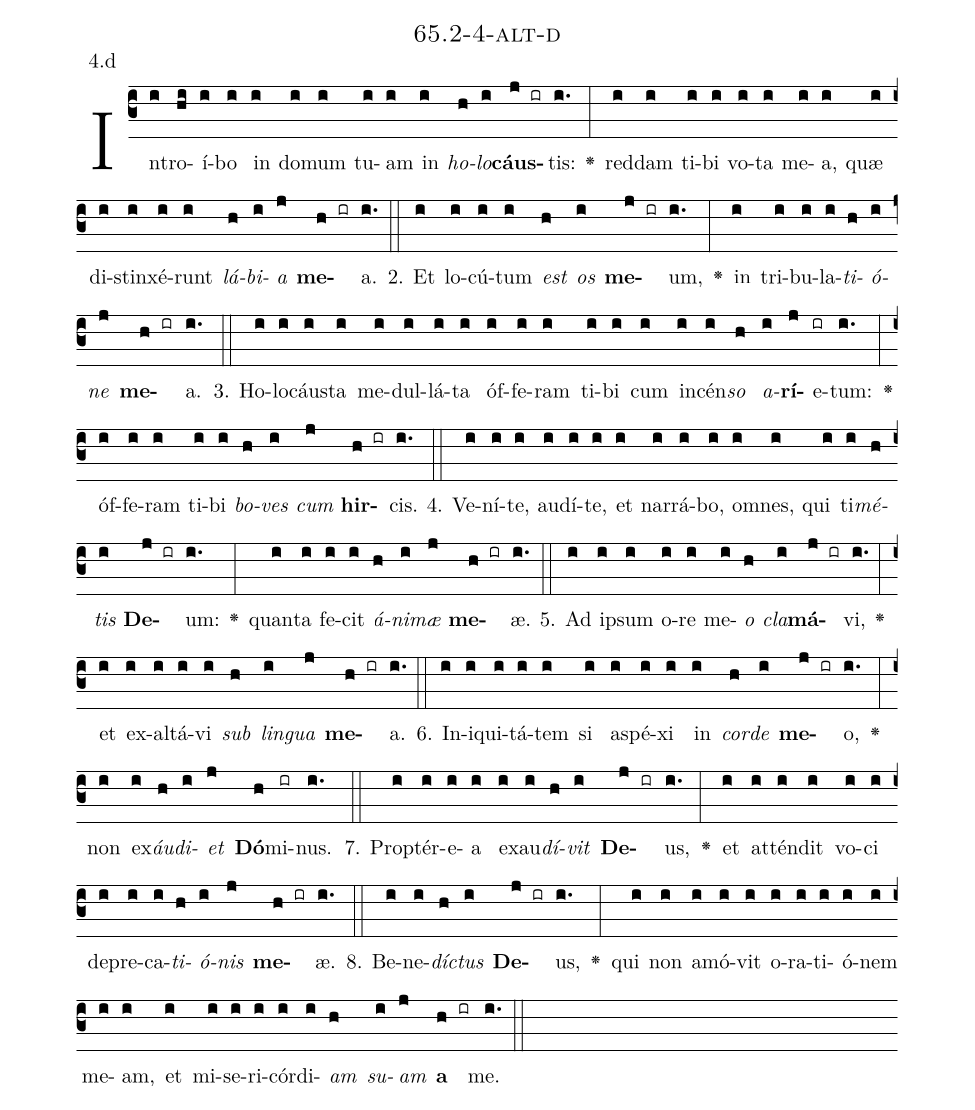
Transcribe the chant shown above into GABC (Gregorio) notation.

name: 65.2-4-alt-d;
annotation: 4.d;
%%
(c3)In(i)tro(hi)í(i)bo(i) in(i) do(i)mum(i) tu(i)am(i) in(i) <i>ho</i>(h)<i>lo</i>(i)<b>cáus</b>(j ir)tis:(i.) <v>\greheightstar</v>(:) red(i)dam(i) ti(i)bi(i) vo(i)ta(i) me(i)a,(i) quæ(i) di(i)stin(i)xé(i)runt(i) <i>lá</i>(h)<i>bi</i>(i)<i>a</i>(j) <b>me</b>(h ir)a.(i.) (::)
2. Et(i) lo(i)cú(i)tum(i) <i>est</i>(h) <i>os</i>(i) <b>me</b>(j ir)um,(i.) <v>\greheightstar</v>(:) in(i) tri(i)bu(i)la(i)<i>ti</i>(h)<i>ó</i>(i)<i>ne</i>(j) <b>me</b>(h ir)a.(i.) (::)
3. Ho(i)lo(i)cáus(i)ta(i) me(i)dul(i)lá(i)ta(i) óf(i)fe(i)ram(i) ti(i)bi(i) cum(i) in(i)cén(i)<i>so</i>(h) <i>a</i>(i)<b>rí</b>(j)e(ir)tum:(i.) <v>\greheightstar</v>(:) óf(i)fe(i)ram(i) ti(i)bi(i) <i>bo</i>(h)<i>ves</i>(i) <i>cum</i>(j) <b>hir</b>(h ir)cis.(i.) (::)
4. Ve(i)ní(i)te,(i) au(i)dí(i)te,(i) et(i) nar(i)rá(i)bo,(i) om(i)nes,(i) qui(i) ti(i)<i>mé</i>(h)<i>tis</i>(i) <b>De</b>(j ir)um:(i.) <v>\greheightstar</v>(:) quan(i)ta(i) fe(i)cit(i) <i>á</i>(h)<i>ni</i>(i)<i>mæ</i>(j) <b>me</b>(h ir)æ.(i.) (::)
5. Ad(i) ip(i)sum(i) o(i)re(i) me(i)<i>o</i>(h) <i>cla</i>(i)<b>má</b>(j ir)vi,(i.) <v>\greheightstar</v>(:) et(i) ex(i)al(i)tá(i)vi(i) <i>sub</i>(h) <i>lin</i>(i)<i>gua</i>(j) <b>me</b>(h ir)a.(i.) (::)
6. In(i)i(i)qui(i)tá(i)tem(i) si(i) a(i)spé(i)xi(i) in(i) <i>cor</i>(h)<i>de</i>(i) <b>me</b>(j ir)o,(i.) <v>\greheightstar</v>(:) non(i) ex(i)<i>áu</i>(h)<i>di</i>(i)<i>et</i>(j) <b>Dó</b>(h)mi(ir)nus.(i.) (::)
7. Prop(i)tér(i)e(i)a(i) ex(i)au(i)<i>dí</i>(h)<i>vit</i>(i) <b>De</b>(j ir)us,(i.) <v>\greheightstar</v>(:) et(i) at(i)tén(i)dit(i) vo(i)ci(i) de(i)pre(i)ca(i)<i>ti</i>(h)<i>ó</i>(i)<i>nis</i>(j) <b>me</b>(h ir)æ.(i.) (::)
8. Be(i)ne(i)<i>díc</i>(h)<i>tus</i>(i) <b>De</b>(j ir)us,(i.) <v>\greheightstar</v>(:) qui(i) non(i) a(i)mó(i)vit(i) o(i)ra(i)ti(i)ó(i)nem(i) me(i)am,(i) et(i) mi(i)se(i)ri(i)cór(i)di(i)<i>am</i>(h) <i>su</i>(i)<i>am</i>(j) <b>a</b>(h ir) me.(i.) (::)
